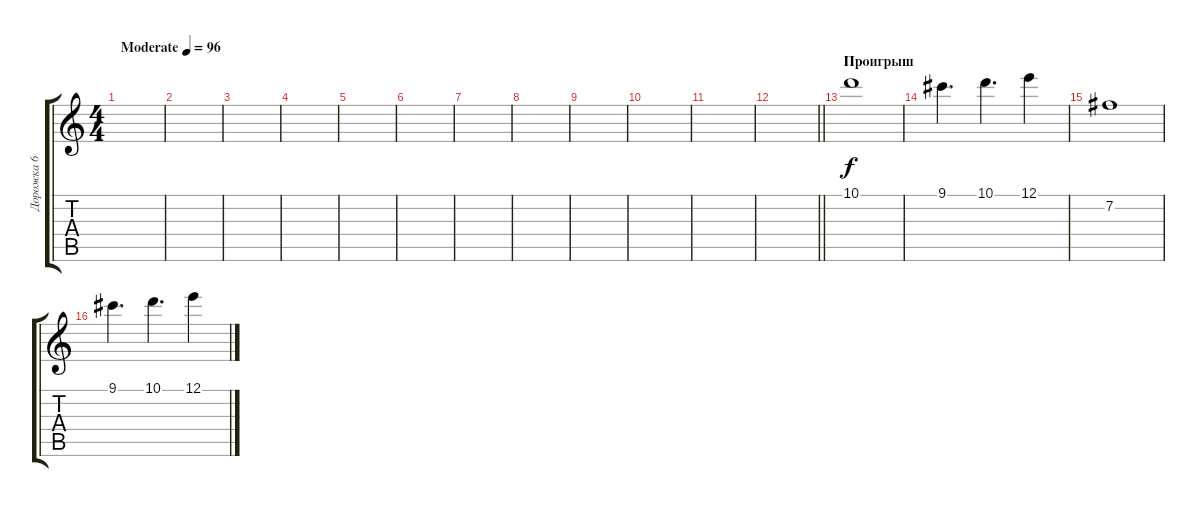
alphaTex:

\track ("Дорожка 6" "Дорожка 6") {instrument distortionguitar}
\staff {score tabs}
\tuning (E4 B3 G3 D3 A2 E2) {hide}
\ts (4 4)
\tempo (96 "Moderate")
\clef g2
\ks c
|
|
|
|
|
|
|
|
|
|
|
\barLineRight lightlight
|
\section ("" "Проигрыш")
10.1.1 |
9.1.4{d} 10.1.4{d} 12.1.4 |
7.2.1 |
9.1.4{d} 10.1.4{d} 12.1.4
